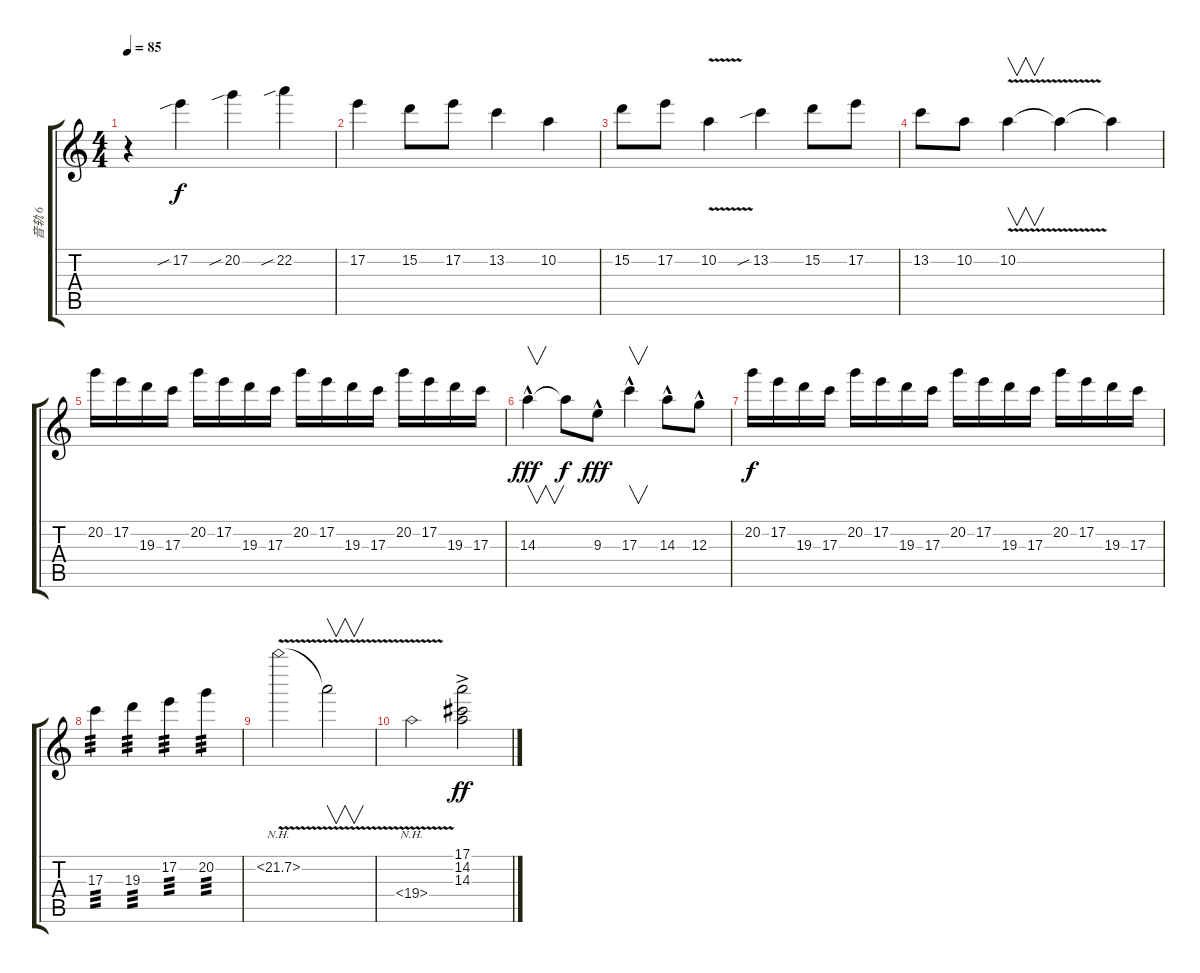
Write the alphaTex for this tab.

\track ("音轨 6" "音轨 6") {instrument overdrivenguitar}
\staff {score tabs}
\tuning (E4 B3 G3 D3 A2 E2) {hide}
\ts (4 4)
\tempo 85
\clef g2
\ks c
r.4{dy f} 17.2{sib}.4 20.2{sib}.4 22.2{sib}.4 |
17.2.4 15.2.8 17.2.8 13.2.4 10.2.4 |
15.2.8 17.2.8 10.2{v}.4 13.2{sib}.4 15.2.8 17.2.8 |
13.2.8 10.2.8 10.2{v}.4{v} 10.2{t}.4 10.2{t}.4 |
20.2.16 17.2.16 19.3.16 17.3.16 20.2.16 17.2.16 19.3.16 17.3.16 20.2.16 17.2.16 19.3.16 17.3.16 20.2.16 17.2.16 19.3.16 17.3.16 |
14.3{hac}.4{v dy fff} 14.3{t}.8{dy f} 9.3{hac}.8{dy fff} 17.3{hac}.4{v} 14.3{hac}.8 12.3{hac}.8 |
20.2.16{dy f} 17.2.16 19.3.16 17.3.16 20.2.16 17.2.16 19.3.16 17.3.16 20.2.16 17.2.16 19.3.16 17.3.16 20.2.16 17.2.16 19.3.16 17.3.16 |
17.3.4{tp 3} 19.3.4{tp 3} 17.2.4{tp 3} 20.2.4{tp 3} |
22.2{nh v}.2 22.2{t}.2{v} |
19.4{nh v}.2 (17.1 14.2 14.3{ac}).2{dy ff}
